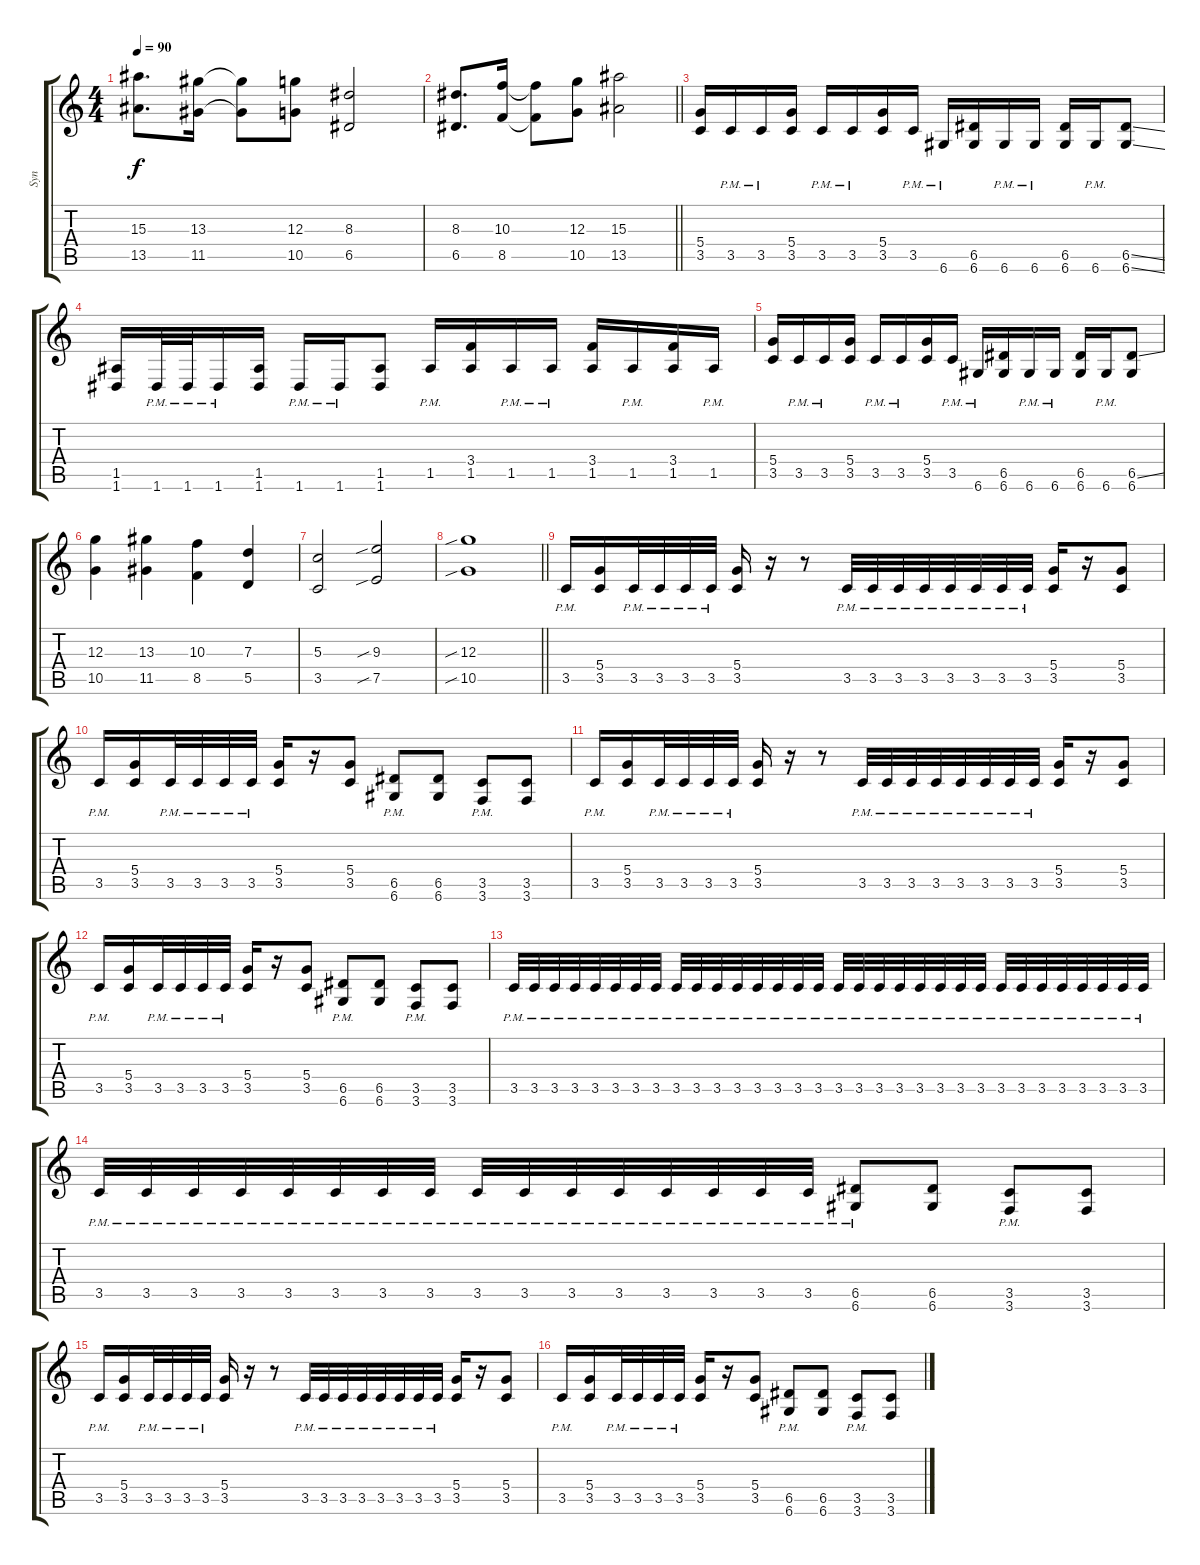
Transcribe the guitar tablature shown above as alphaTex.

\track ("Syn" "Syn") {instrument distortionguitar}
\staff {score tabs}
\tuning (E4 B3 G3 D3 A2 D2) {hide}
\ts (4 4)
\tempo 90
\clef g2
\ks c
(15.3 13.5).8{d dy f} (13.3 11.5).16 (13.3{t} 11.5{t}).8 (12.3 10.5).8 (8.3 6.5).2 |
\barLineRight lightlight
(8.3 6.5).8{d} (10.3 8.5).16 (10.3{t} 8.5{t}).8 (12.3 10.5).8 (15.3 13.5).2 |
(5.4 3.5).16 3.5{pm}.16 3.5{pm}.16 (5.4 3.5).16 3.5{pm}.16 3.5{pm}.16 (5.4 3.5).16 3.5{pm}.16 6.6{pm}.16 (6.5 6.6).16 6.6{pm}.16 6.6{pm}.16 (6.5 6.6).16 6.6{pm}.16 (6.5{ss} 6.6{ss}).8 |
(1.5 1.6).16 1.6{pm}.32 1.6{pm}.32 1.6{pm}.16 (1.5 1.6).16 1.6{pm}.16 1.6{pm}.16 (1.5 1.6).8 1.5{pm}.16 (3.4 1.5).16 1.5{pm}.16 1.5{pm}.16 (3.4 1.5).16 1.5{pm}.16 (3.4 1.5).16 1.5{pm}.16 |
(5.4 3.5).16 3.5{pm}.16 3.5{pm}.16 (5.4 3.5).16 3.5{pm}.16 3.5{pm}.16 (5.4 3.5).16 3.5{pm}.16 6.6{pm}.16 (6.5 6.6).16 6.6{pm}.16 6.6{pm}.16 (6.5 6.6).16 6.6{pm}.16 (6.5{ss} 6.6).8 |
(12.3 10.5).4 (13.3 11.5).4 (10.3 8.5).4 (7.3 5.5).4 |
(5.3 3.5).2 (9.3{sib} 7.5{sib}).2 |
\barLineRight lightlight
(12.3{sib} 10.5{sib}).1 |
3.5{pm}.16 (5.4 3.5).16 3.5{pm}.32 3.5{pm}.32 3.5{pm}.32 3.5{pm}.32 (5.4 3.5).16 r.16 r.8 3.5{pm}.32 3.5{pm}.32 3.5{pm}.32 3.5{pm}.32 3.5{pm}.32 3.5{pm}.32 3.5{pm}.32 3.5{pm}.32 (5.4 3.5).16 r.16 (5.4 3.5).8 |
3.5{pm}.16 (5.4 3.5).16 3.5{pm}.32 3.5{pm}.32 3.5{pm}.32 3.5{pm}.32 (5.4 3.5).16 r.16 (5.4 3.5).8 (6.5{pm} 6.6{pm}).8 (6.5 6.6).8 (3.5{pm} 3.6{pm}).8 (3.5 3.6).8 |
3.5{pm}.16 (5.4 3.5).16 3.5{pm}.32 3.5{pm}.32 3.5{pm}.32 3.5{pm}.32 (5.4 3.5).16 r.16 r.8 3.5{pm}.32 3.5{pm}.32 3.5{pm}.32 3.5{pm}.32 3.5{pm}.32 3.5{pm}.32 3.5{pm}.32 3.5{pm}.32 (5.4 3.5).16 r.16 (5.4 3.5).8 |
3.5{pm}.16 (5.4 3.5).16 3.5{pm}.32 3.5{pm}.32 3.5{pm}.32 3.5{pm}.32 (5.4 3.5).16 r.16 (5.4 3.5).8 (6.5{pm} 6.6{pm}).8 (6.5 6.6).8 (3.5{pm} 3.6{pm}).8 (3.5 3.6).8 |
3.5{pm}.32 3.5{pm}.32 3.5{pm}.32 3.5{pm}.32 3.5{pm}.32 3.5{pm}.32 3.5{pm}.32 3.5{pm}.32 3.5{pm}.32 3.5{pm}.32 3.5{pm}.32 3.5{pm}.32 3.5{pm}.32 3.5{pm}.32 3.5{pm}.32 3.5{pm}.32 3.5{pm}.32 3.5{pm}.32 3.5{pm}.32 3.5{pm}.32 3.5{pm}.32 3.5{pm}.32 3.5{pm}.32 3.5{pm}.32 3.5{pm}.32 3.5{pm}.32 3.5{pm}.32 3.5{pm}.32 3.5{pm}.32 3.5{pm}.32 3.5{pm}.32 3.5{pm}.32 |
3.5{pm}.32 3.5{pm}.32 3.5{pm}.32 3.5{pm}.32 3.5{pm}.32 3.5{pm}.32 3.5{pm}.32 3.5{pm}.32 3.5{pm}.32 3.5{pm}.32 3.5{pm}.32 3.5{pm}.32 3.5{pm}.32 3.5{pm}.32 3.5{pm}.32 3.5{pm}.32 (6.5{pm} 6.6{pm}).8 (6.5 6.6).8 (3.5{pm} 3.6{pm}).8 (3.5 3.6).8 |
3.5{pm}.16 (5.4 3.5).16 3.5{pm}.32 3.5{pm}.32 3.5{pm}.32 3.5{pm}.32 (5.4 3.5).16 r.16 r.8 3.5{pm}.32 3.5{pm}.32 3.5{pm}.32 3.5{pm}.32 3.5{pm}.32 3.5{pm}.32 3.5{pm}.32 3.5{pm}.32 (5.4 3.5).16 r.16 (5.4 3.5).8 |
3.5{pm}.16 (5.4 3.5).16 3.5{pm}.32 3.5{pm}.32 3.5{pm}.32 3.5{pm}.32 (5.4 3.5).16 r.16 (5.4 3.5).8 (6.5{pm} 6.6{pm}).8 (6.5 6.6).8 (3.5{pm} 3.6{pm}).8 (3.5 3.6).8
